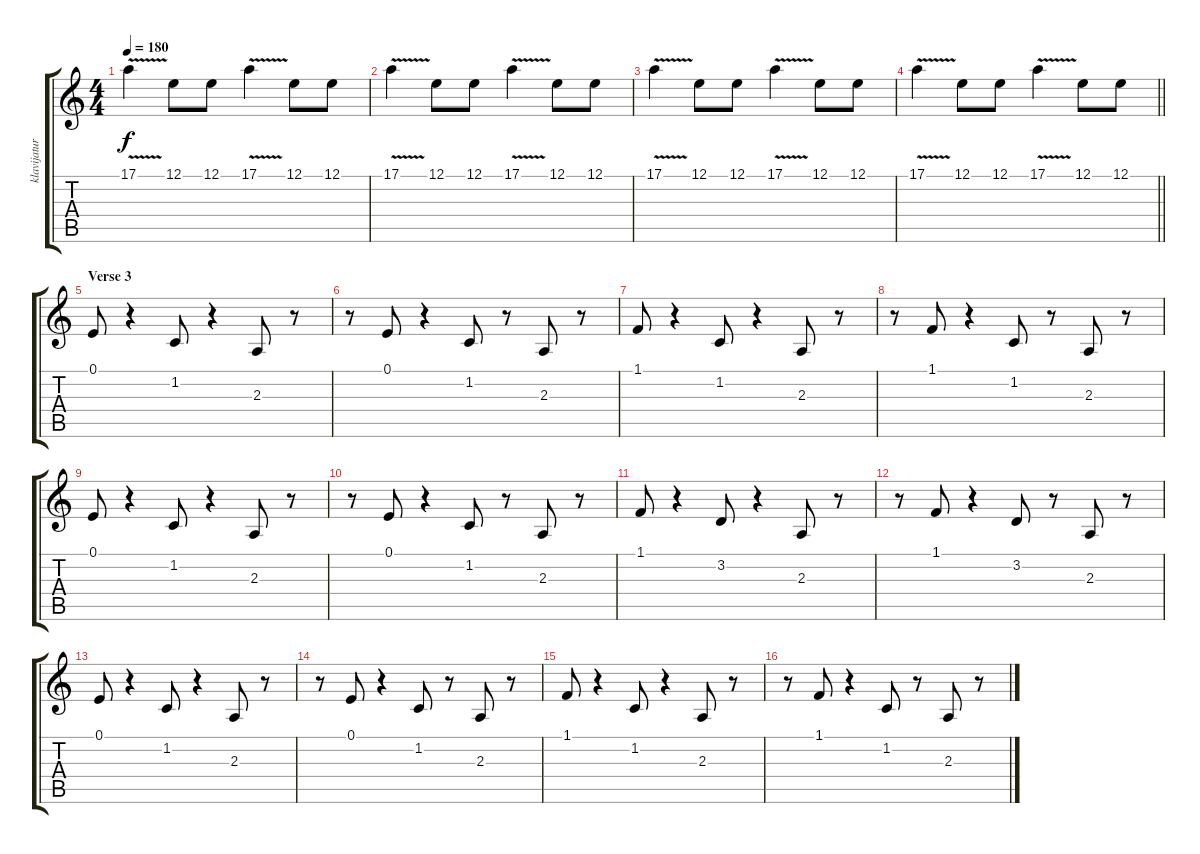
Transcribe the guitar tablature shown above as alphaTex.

\track ("klavijatura" "klavijatur") {instrument lead5charang}
\staff {score tabs}
\tuning (E4 B3 G3 D3 A2 E2) {hide}
\ts (4 4)
\tempo 180
\clef g2
\ks c
17.1{v}.4{dy f} 12.1.8 12.1.8 17.1{v}.4 12.1.8 12.1.8 |
17.1{v}.4 12.1.8 12.1.8 17.1{v}.4 12.1.8 12.1.8 |
17.1{v}.4 12.1.8 12.1.8 17.1{v}.4 12.1.8 12.1.8 |
\barLineRight lightlight
17.1{v}.4 12.1.8 12.1.8 17.1{v}.4 12.1.8 12.1.8 |
\section ("" "Verse 3")
0.1.8{instrument stringensemble1} r.4 1.2.8 r.4 2.3.8 r.8 |
r.8 0.1.8 r.4 1.2.8 r.8 2.3.8 r.8 |
1.1.8 r.4 1.2.8 r.4 2.3.8 r.8 |
r.8 1.1.8 r.4 1.2.8 r.8 2.3.8 r.8 |
0.1.8 r.4 1.2.8 r.4 2.3.8 r.8 |
r.8 0.1.8 r.4 1.2.8 r.8 2.3.8 r.8 |
1.1.8 r.4 3.2.8 r.4 2.3.8 r.8 |
r.8 1.1.8 r.4 3.2.8 r.8 2.3.8 r.8 |
0.1.8 r.4 1.2.8 r.4 2.3.8 r.8 |
r.8 0.1.8 r.4 1.2.8 r.8 2.3.8 r.8 |
1.1.8 r.4 1.2.8 r.4 2.3.8 r.8 |
r.8 1.1.8 r.4 1.2.8 r.8 2.3.8 r.8
